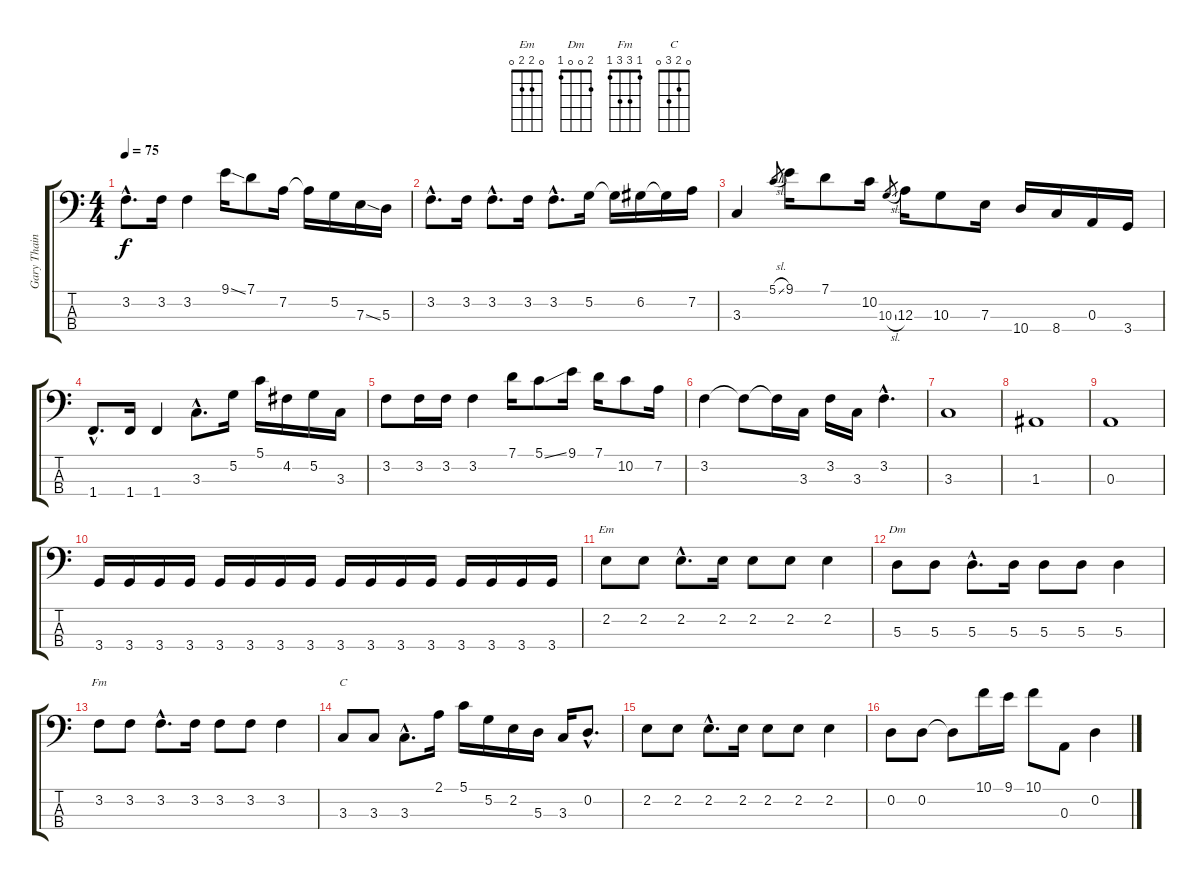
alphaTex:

\track ("Gary Thain" "Gary Thain") {instrument electricbassfinger}
\staff {score tabs}
\tuning (G2 D2 A1 E1) {hide}
\chord ("Em" 0 2 2 0)
\chord ("Dm" 2 0 0 1)
\chord ("Fm" 1 3 3 1)
\chord ("C" 0 2 3 0)
\ts (4 4)
\tempo 75
\clef f4
\ks c
3.2{hac}.8{d dy f} 3.2.16 3.2.4 9.1{ss}.16 7.1.8 7.2.16 7.2{t}.16 5.2.16 7.3{ss}.16 5.3.16 |
3.2{hac}.8{d} 3.2.16 3.2{hac}.8{d} 3.2.16 3.2{hac}.8{d} 5.2.16 5.2{t}.16 6.2.16 6.2{t}.16 7.2.16 |
3.3.4 5.1{sl}.8{gr} 9.1.16 7.1.8 10.2.16 10.3{sl}.8{gr} 12.3.16 10.3.8 7.3.16 10.4.16 8.4.16 0.3.16 3.4.16 |
1.4{hac}.8{d} 1.4.16 1.4.4 3.3{hac}.8{d} 5.2.16 5.1.16 4.2.16 5.2.16 3.3.16 |
3.2.8 3.2.16 3.2.16 3.2.4 7.1.16 5.1{ss}.8 9.1.16 7.1.16 10.2.8 7.2.16 |
3.2.4 3.2{t}.8 3.2{t}.16 3.3.16 3.2.16 3.3.16 3.2{hac}.4{d} |
3.3.1 |
1.3.1 |
0.3.1 |
3.4.16 3.4.16 3.4.16 3.4.16 3.4.16 3.4.16 3.4.16 3.4.16 3.4.16 3.4.16 3.4.16 3.4.16 3.4.16 3.4.16 3.4.16 3.4.16 |
2.2.8{ch "Em"} 2.2.8 2.2{hac}.8{d} 2.2.16 2.2.8 2.2.8 2.2.4 |
5.3.8{ch "Dm"} 5.3.8 5.3{hac}.8{d} 5.3.16 5.3.8 5.3.8 5.3.4 |
3.2.8{ch "Fm"} 3.2.8 3.2{hac}.8{d} 3.2.16 3.2.8 3.2.8 3.2.4 |
3.3.8{ch "C"} 3.3.8 3.3{hac}.8{d} 2.1.16 5.1.16 5.2.16 2.2.16 5.3.16 3.3.16 0.2{hac}.8{d} |
2.2.8 2.2.8 2.2{hac}.8{d} 2.2.16 2.2.8 2.2.8 2.2.4 |
0.2.8 0.2.8 0.2{t}.8 10.1.16 9.1.16 10.1.8 0.3.8 0.2.4
